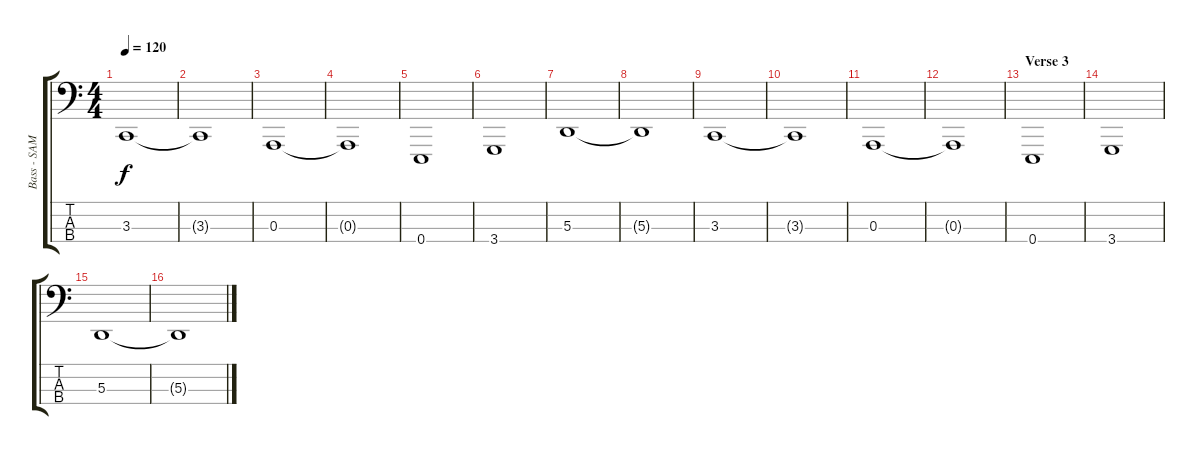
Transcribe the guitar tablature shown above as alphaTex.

\track ("Bass - SAM" "Bass - SAM") {instrument lead8bassandlead}
\staff {score tabs}
\tuning (G2 D2 A1 E1) {hide}
\ts (4 4)
\tempo 120
\clef f4
\ks c
3.3.1{dy f} |
3.3{t}.1 |
0.3.1 |
0.3{t}.1 |
0.4.1 |
3.4.1 |
5.3.1 |
5.3{t}.1 |
3.3.1 |
3.3{t}.1 |
0.3.1 |
0.3{t}.1 |
\section ("" "Verse 3")
0.4.1 |
3.4.1 |
5.3.1 |
5.3{t}.1
